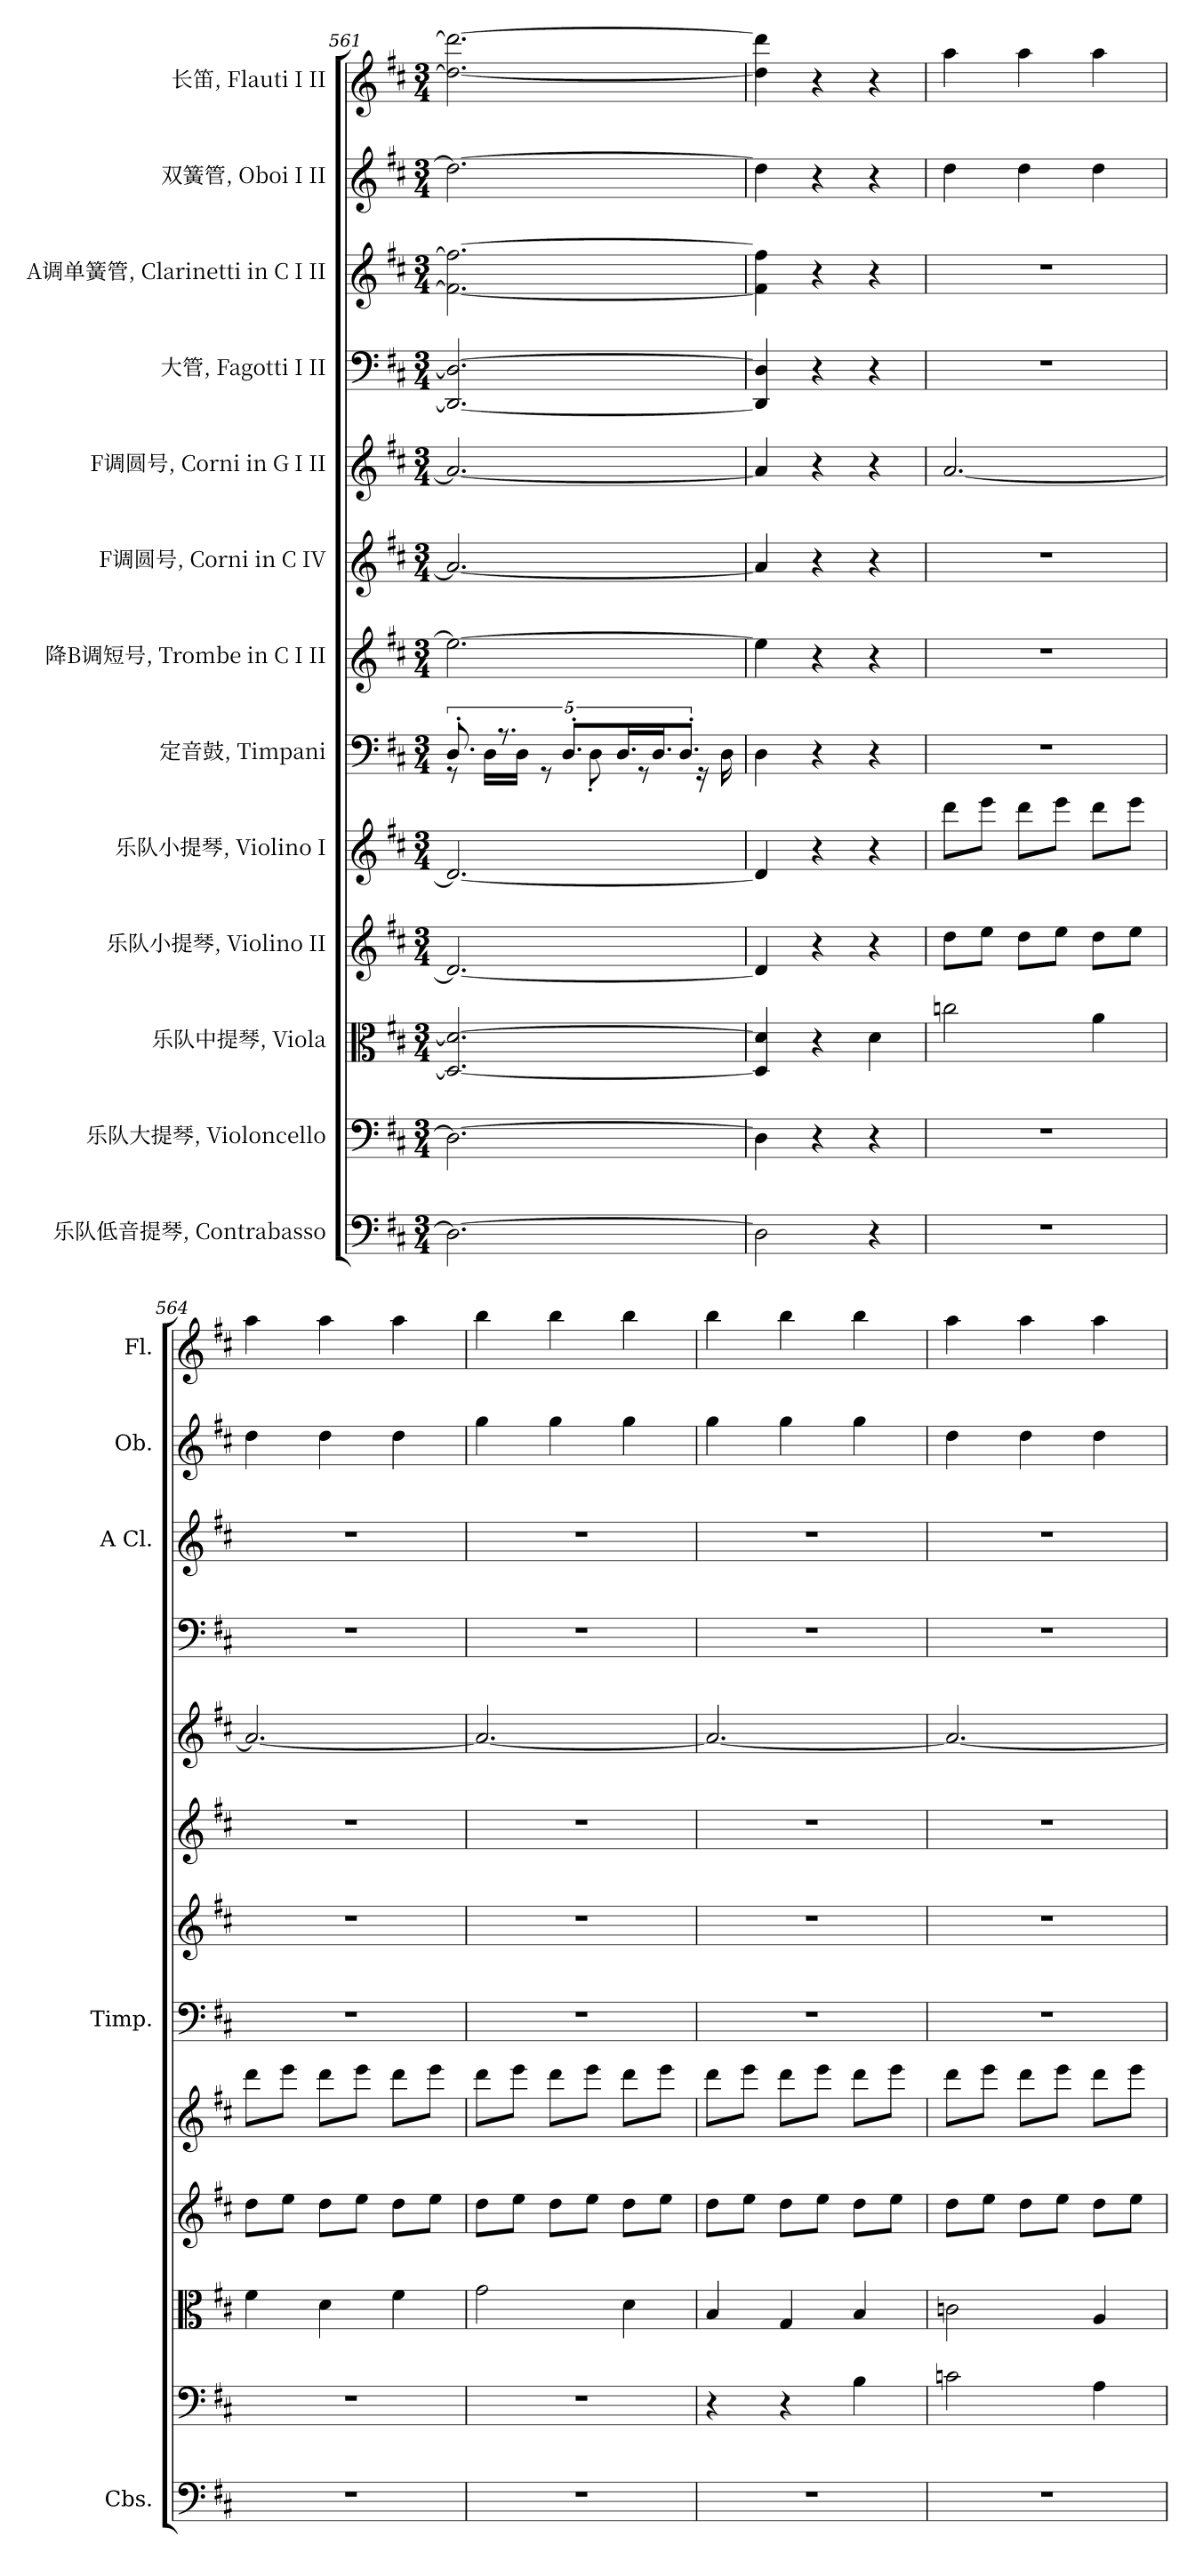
**kern	**kern	**kern	**kern	**kern	**kern	**kern	**kern	**kern	**kern	**kern	**kern	**kern
*part13	*part12	*part11	*part10	*part9	*part8	*part7	*part6	*part5	*part4	*part3	*part2	*part1
*staff13	*staff12	*staff11	*staff10	*staff9	*staff8	*staff7	*staff6	*staff5	*staff4	*staff3	*staff2	*staff1
*I"乐队低音提琴, Contrabasso	*I"乐队大提琴, Violoncello	*I"乐队中提琴, Viola	*I"乐队小提琴, Violino II	*I"乐队小提琴, Violino I	*I"定音鼓, Timpani	*I"降B调短号, Trombe in C I II	*I"F调圆号, Corni in C IV	*I"F调圆号, Corni in G I II	*I"大管, Fagotti I II	*I"A调单簧管, Clarinetti in C I II	*I"双簧管, Oboi I II	*I"长笛, Flauti I II
*I'Cbs.	*	*	*	*	*I'Timp.	*	*	*	*	*I'A Cl.	*I'Ob.	*I'Fl.
!!LO:PB:g=z
*clefF4	*clefF4	*clefC3	*clefG2	*clefG2	*clefF4	*clefG2	*clefG2	*clefG2	*clefF4	*clefG2	*clefG2	*clefG2
*ITrd7c12	*	*	*	*	*	*ITrd1c2	*ITrd4c7	*ITrd4c7	*	*ITrd2c3	*	*
*k[f#c#]	*k[f#c#]	*k[f#c#]	*k[f#c#]	*k[f#c#]	*k[f#c#]	*k[]	*k[f#]	*k[f#]	*k[f#c#]	*k[f#c#g#d#a#]	*k[f#c#]	*k[f#c#]
*M3/4	*M3/4	*M3/4	*M3/4	*M3/4	*M3/4	*M3/4	*M3/4	*M3/4	*M3/4	*M3/4	*M3/4	*M3/4
*MM350	*MM350	*MM350	*MM350	*MM350	*MM350	*MM350	*MM350	*MM350	*MM350	*MM350	*MM350	*MM350
=561	=561	=561	=561	=561	=561	=561	=561	=561	=561	=561	=561	=561
*	*	*	*	*	*^	*	*	*	*	*	*	*
2.DD\_	2.D\_	2.D/_ 2.d/_	2.d/_	2.d/_	10.D'/	8r	2.dd\_	2.d/_	2.d/_	2.DD/_ 2.D/_	2.d\_ 2.dd\_	2.dd\_	2.dd\_ 2.ddd\_
.	.	.	.	.	.	16D\LL	.	.	.	.	.	.	.
.	.	.	.	.	10.r	.	.	.	.	.	.	.	.
.	.	.	.	.	.	16D\JJ	.	.	.	.	.	.	.
.	.	.	.	.	.	8r	.	.	.	.	.	.	.
.	.	.	.	.	10.D'/L	.	.	.	.	.	.	.	.
.	.	.	.	.	.	8D'\	.	.	.	.	.	.	.
.	.	.	.	.	20.D/L	.	.	.	.	.	.	.	.
.	.	.	.	.	.	8r	.	.	.	.	.	.	.
.	.	.	.	.	20.D/J	.	.	.	.	.	.	.	.
.	.	.	.	.	10.D'/J	.	.	.	.	.	.	.	.
.	.	.	.	.	.	16r	.	.	.	.	.	.	.
.	.	.	.	.	.	16D\	.	.	.	.	.	.	.
*	*	*	*	*	*v	*v	*	*	*	*	*	*	*
=562	=562	=562	=562	=562	=562	=562	=562	=562	=562	=562	=562	=562
*	*	*	*	*	*	*	*	*	*	*	*	*MM120
2DD\]	4D\]	4D/] 4d/]	4d/]	4d/]	4D\	4dd\]	4d/]	4d/]	4DD/] 4D/]	4d\] 4dd\]	4dd\]	4dd\] 4ddd\]
.	4r	4r	4r	4r	4r	4r	4r	4r	4r	4r	4r	4r
*	*	*	*	*	*	*	*	*	*	*	*	*MM318
4r	4r	4d\	4r	4r	4r	4r	4r	4r	4r	4r	4r	4r
=563	=563	=563	=563	=563	=563	=563	=563	=563	=563	=563	=563	=563
*	*	*	*	*	*	*	*	*	*	*	*	*MM350
2.r	2.r	2ccn\	8dd\L	8ddd\L	2.r	2.r	2.r	[2.d/	2.r	2.r	4dd\	4aa\
.	.	.	8ee\J	8eee\J	.	.	.	.	.	.	.	.
.	.	.	8dd\L	8ddd\L	.	.	.	.	.	.	4dd\	4aa\
.	.	.	8ee\J	8eee\J	.	.	.	.	.	.	.	.
*	*	*	*	*	*	*	*	*	*	*	*	*MM318
.	.	4a\	8dd\L	8ddd\L	.	.	.	.	.	.	4dd\	4aa\
.	.	.	8ee\J	8eee\J	.	.	.	.	.	.	.	.
=564	=564	=564	=564	=564	=564	=564	=564	=564	=564	=564	=564	=564
*	*	*	*	*	*	*	*	*	*	*	*	*MM350
2.r	2.r	4f#\	8dd\L	8ddd\L	2.r	2.r	2.r	2.d/_	2.r	2.r	4dd\	4aa\
.	.	.	8ee\J	8eee\J	.	.	.	.	.	.	.	.
.	.	4d\	8dd\L	8ddd\L	.	.	.	.	.	.	4dd\	4aa\
.	.	.	8ee\J	8eee\J	.	.	.	.	.	.	.	.
*	*	*	*	*	*	*	*	*	*	*	*	*MM318
.	.	4f#\	8dd\L	8ddd\L	.	.	.	.	.	.	4dd\	4aa\
.	.	.	8ee\J	8eee\J	.	.	.	.	.	.	.	.
!!LO:PB:g=z
=565	=565	=565	=565	=565	=565	=565	=565	=565	=565	=565	=565	=565
*	*	*	*	*	*	*	*	*	*	*	*	*MM350
2.r	2.r	2g\	8dd\L	8ddd\L	2.r	2.r	2.r	2.d/_	2.r	2.r	4gg\	4bb\
.	.	.	8ee\J	8eee\J	.	.	.	.	.	.	.	.
.	.	.	8dd\L	8ddd\L	.	.	.	.	.	.	4gg\	4bb\
.	.	.	8ee\J	8eee\J	.	.	.	.	.	.	.	.
*	*	*	*	*	*	*	*	*	*	*	*	*MM318
.	.	4d\	8dd\L	8ddd\L	.	.	.	.	.	.	4gg\	4bb\
.	.	.	8ee\J	8eee\J	.	.	.	.	.	.	.	.
=566	=566	=566	=566	=566	=566	=566	=566	=566	=566	=566	=566	=566
*	*	*	*	*	*	*	*	*	*	*	*	*MM350
2.r	4r	4B/	8dd\L	8ddd\L	2.r	2.r	2.r	2.d/_	2.r	2.r	4gg\	4bb\
.	.	.	8ee\J	8eee\J	.	.	.	.	.	.	.	.
.	4r	4G/	8dd\L	8ddd\L	.	.	.	.	.	.	4gg\	4bb\
.	.	.	8ee\J	8eee\J	.	.	.	.	.	.	.	.
*	*	*	*	*	*	*	*	*	*	*	*	*MM318
.	4B\	4B/	8dd\L	8ddd\L	.	.	.	.	.	.	4gg\	4bb\
.	.	.	8ee\J	8eee\J	.	.	.	.	.	.	.	.
=567	=567	=567	=567	=567	=567	=567	=567	=567	=567	=567	=567	=567
*	*	*	*	*	*	*	*	*	*	*	*	*MM350
2.r	2cn\	2cn\	8dd\L	8ddd\L	2.r	2.r	2.r	2.d/_	2.r	2.r	4dd\	4aa\
.	.	.	8ee\J	8eee\J	.	.	.	.	.	.	.	.
.	.	.	8dd\L	8ddd\L	.	.	.	.	.	.	4dd\	4aa\
.	.	.	8ee\J	8eee\J	.	.	.	.	.	.	.	.
*	*	*	*	*	*	*	*	*	*	*	*	*MM318
.	4A\	4A/	8dd\L	8ddd\L	.	.	.	.	.	.	4dd\	4aa\
.	.	.	8ee\J	8eee\J	.	.	.	.	.	.	.	.
=	=	=	=	=	=	=	=	=	=	=	=	=
*-	*-	*-	*-	*-	*-	*-	*-	*-	*-	*-	*-	*-
